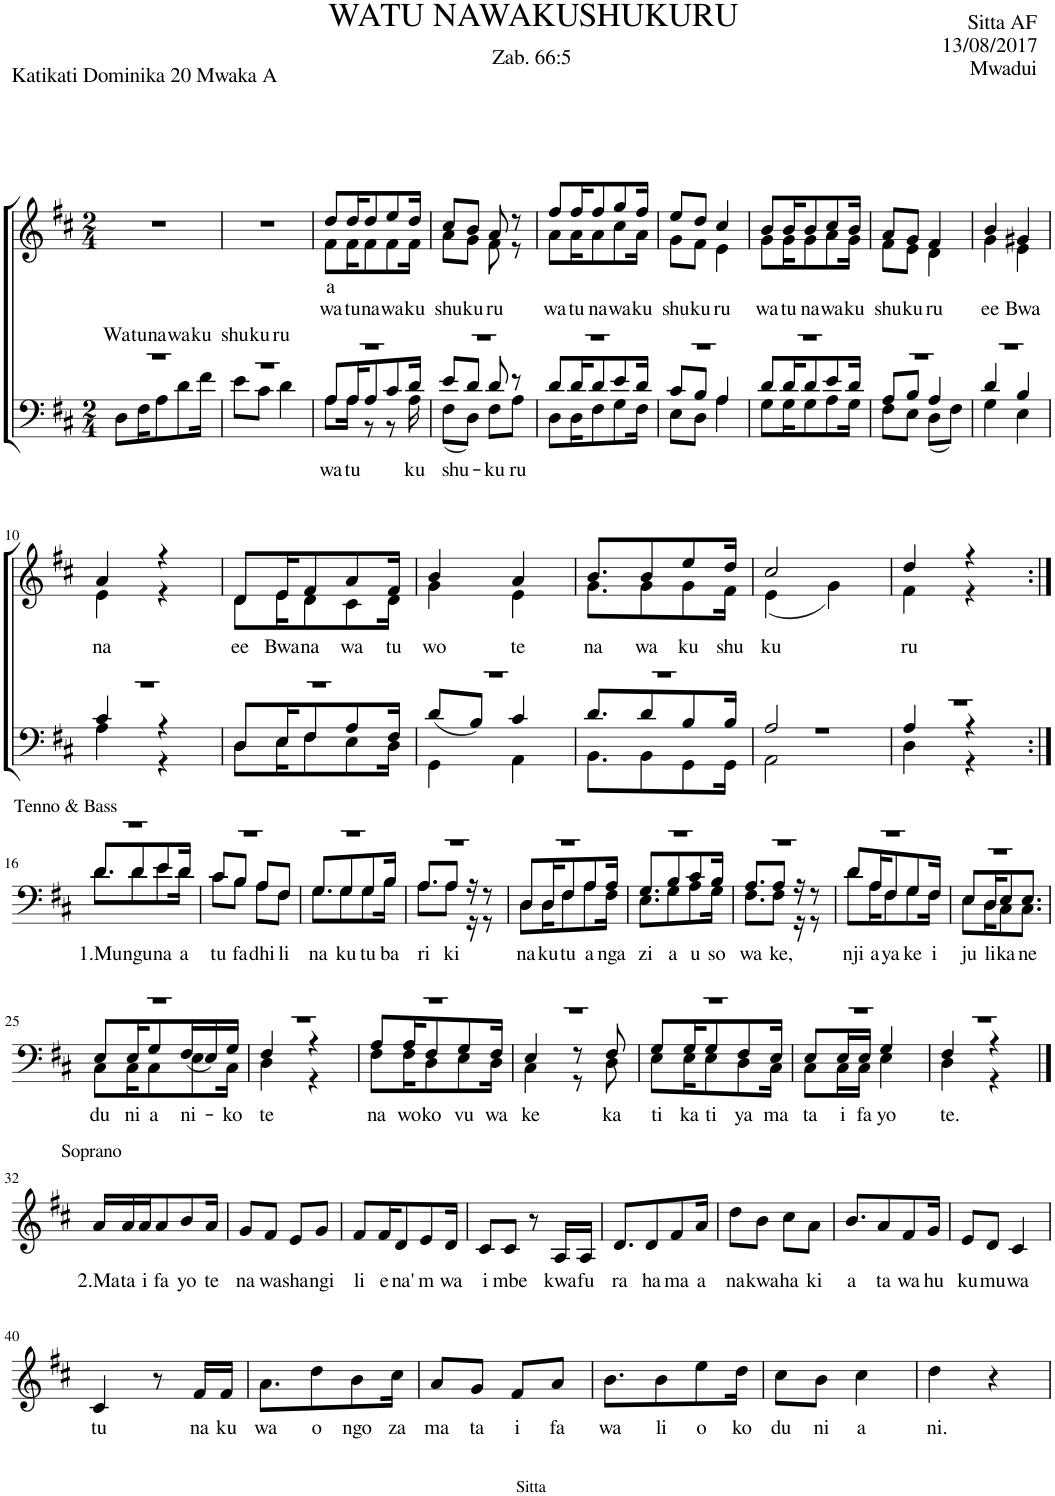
**kern	**text	**kern	**text	**text
*part2	*part2	*part1	*part1	*part1
*staff2	*staff2	*staff1	*staff1	*staff1
*I"Tenor/Bass	*	*I"Soprano/Alto	*	*
*clefF4	*	*clefG2	*	*
*k[f#c#]	*	*k[f#c#]	*	*
*M2/4	*	*M2/4	*	*
=1	=1	=1	=1	=1
*^	*	*	*	*
!	!	!LO:LY:a	!	!	!
2r	8D\L	Wa	2r	.	.
!	!	!LO:LY:a	!	!	!
.	16F#\K	tu	.	.	.
!	!	!LO:LY:a	!	!	!
.	8A\	na	.	.	.
!	!	!LO:LY:a	!	!	!
.	8d\	wa	.	.	.
!	!	!LO:LY:a	!	!	!
.	16f#\Jk	ku	.	.	.
=2	=2	=2	=2	=2	=2
!	!	!LO:LY:a	!	!	!
2r	8e\L	shu	2r	.	.
!	!	!LO:LY:a	!	!	!
.	8c#\J	ku	.	.	.
!	!	!LO:LY:a	!	!	!
.	4d\	ru	.	.	.
=3	=3	=3	=3	=3	=3
*	*^	*	*	*	*
!	!	!	!LO:LY:b	!	!LO:LY:b	!LO:LY:b
*	*	*	*	*^	*	*
2r	8A/L	8A\L	wa	8dd/L	8f#\L	a	wa
!	!	!	!LO:LY:b	!	!	!	!LO:LY:b
.	16A/K	16A\Jk	tu	16dd/K	16f#\K	.	tu
!	!	!	!	!	!	!	!LO:LY:b
.	8A/	8r	.	8dd/	8f#\	.	na
!	!	!	!	!	!	!	!LO:LY:b
.	8c#/	8r	.	8ee/	8f#\	.	wa
!	!	!	!LO:LY:b	!	!	!	!LO:LY:b
.	16d/Jk	16A\	ku	16dd/Jk	16f#\Jk	.	ku
=4	=4	=4	=4	=4	=4	=4	=4
!	!	!	!LO:LY:b	!	!	!	!LO:LY:b
2r	8e/L	(8F#\L	shu-	8cc#/L	8a\L	.	shu
!	!	!	!	!	!	!	!LO:LY:b
.	8d/J	8D\J)	.	8b/J	8g\J	.	ku
!	!	!	!LO:LY:b	!	!	!	!LO:LY:b
.	8d/	8F#\L	-ku	8a/	8f#\	.	ru
!	!	!	!LO:LY:b	!	!	!	!
.	8r	8A\J	ru	8r	8r	.	.
=5	=5	=5	=5	=5	=5	=5	=5
!	!	!	!	!	!	!	!LO:LY:b
2r	8d/L	8D\L	.	8ff#/L	8a\L	.	wa
!	!	!	!	!	!	!	!LO:LY:b
.	16d/K	16D\K	.	16ff#/K	16a\K	.	tu
!	!	!	!	!	!	!	!LO:LY:b
.	8d/	8F#\	.	8ff#/	8a\	.	na
!	!	!	!	!	!	!	!LO:LY:b
.	8e/	8G\	.	8gg/	8cc#\	.	wa
!	!	!	!	!	!	!	!LO:LY:b
.	16d/Jk	16F#\Jk	.	16ff#/Jk	16a\Jk	.	ku
=6	=6	=6	=6	=6	=6	=6	=6
!	!	!	!	!	!	!	!LO:LY:b
2r	8c#/L	8E\L	.	8ee/L	8g\L	.	shu
!	!	!	!	!	!	!	!LO:LY:b
.	8B/J	8D\J	.	8dd/J	8f#\J	.	ku
!	!	!	!	!	!	!	!LO:LY:b
.	4A/	4A\	.	4cc#/	4e\	.	ru
=7	=7	=7	=7	=7	=7	=7	=7
!	!	!	!	!	!	!	!LO:LY:b
2r	8d/L	8G\L	.	8b/L	8g\L	.	wa
!	!	!	!	!	!	!	!LO:LY:b
.	16d/K	16G\K	.	16b/K	16g\K	.	tu
!	!	!	!	!	!	!	!LO:LY:b
.	8d/	8G\	.	8b/	8g\	.	na
!	!	!	!	!	!	!	!LO:LY:b
.	8e/	8A\	.	8cc#/	8a\	.	wa
!	!	!	!	!	!	!	!LO:LY:b
.	16d/Jk	16G\Jk	.	16b/Jk	16g\Jk	.	ku
=8	=8	=8	=8	=8	=8	=8	=8
!	!	!	!	!	!	!	!LO:LY:b
2r	8A/L	8F#\L	.	8a/L	8f#\L	.	shu
!	!	!	!	!	!	!	!LO:LY:b
.	8B/J	8E\J	.	8g/J	8e\J	.	ku
!	!	!	!	!	!	!	!LO:LY:b
.	4A/	(8D\L	.	4f#/	4d\	.	ru
.	.	8F#\J)	.	.	.	.	.
=9	=9	=9	=9	=9	=9	=9	=9
!	!	!	!	!	!	!	!LO:LY:b
2r	4d/	4G\	.	4b/	4g\	.	ee
!	!	!	!	!	!	!	!LO:LY:b
.	4B/	4E\	.	4g#X/	4e\	.	Bwa
!!LO:LB:g=z	!!
=10	=10	=10	=10	=10	=10	=10	=10
!	!	!	!	!	!	!	!LO:LY:b
2r	4c#/	4A\	.	4a/	4e\	.	na
.	4r	4r	.	4r	4r	.	.
=11	=11	=11	=11	=11	=11	=11	=11
!	!	!	!	!	!	!	!LO:LY:b
2r	8D/L	8D\L	.	8d/L	8d\L	.	ee
!	!	!	!	!	!	!	!LO:LY:b
.	16E/K	16E\K	.	16e/K	16e\K	.	Bwa
!	!	!	!	!	!	!	!LO:LY:b
.	8F#/	8F#\	.	8f#/	8d\	.	na
!	!	!	!	!	!	!	!LO:LY:b
.	8A/	8E\	.	8a/	8c#\	.	wa
!	!	!	!	!	!	!	!LO:LY:b
.	16F#/Jk	16D\Jk	.	16f#/Jk	16d\Jk	.	tu
=12	=12	=12	=12	=12	=12	=12	=12
!	!	!	!	!	!	!	!LO:LY:b
2r	(8d/L	4GG\	.	4b/	4g\	.	wo
.	8B/J)	.	.	.	.	.	.
!	!	!	!	!	!	!	!LO:LY:b
.	4c#/	4AA\	.	4a/	4e\	.	te
=13	=13	=13	=13	=13	=13	=13	=13
!	!	!	!	!	!	!	!LO:LY:b
2r	8.d/L	8.BB\L	.	8.b/L	8.g\L	.	na
!	!	!	!	!	!	!	!LO:LY:b
.	8d/	8BB\	.	8b/	8g\	.	wa
!	!	!	!	!	!	!	!LO:LY:b
.	8B/	8GG\	.	8ee/	8g\	.	ku
!	!	!	!	!	!	!	!LO:LY:b
.	16B/Jk	16GG\Jk	.	16dd/Jk	16f#\Jk	.	shu
=14	=14	=14	=14	=14	=14	=14	=14
!	!	!	!	!	!	!	!LO:LY:b
2r	2A/	2AA\	.	2cc#/	(4e\	.	ku
.	.	.	.	.	4g\)	.	.
=15	=15	=15	=15	=15	=15	=15	=15
!	!	!	!	!	!	!	!LO:LY:b
2r	4A/	4D\	.	4dd/	4f#\	.	ru
.	4r	4r	.	4r	4r	.	.
!!LO:LB:g=z
=16:|!	=16:|!	=16:|!	=16:|!	=16:|!	=16:|!	=16:|!	=16:|!
!LO:TX:a:t=Tenno & Bass	!	!	!	!	!	!	!
!	!	!	!LO:LY:b	!	!	!	!
*	*	*	*	*v	*v	*	*
2r	8.d/L	8.d\L	1.Mu	2r	.	.
!	!	!	!LO:LY:b	!	!	!
.	8d/	8d\	ngu	.	.	.
!	!	!	!LO:LY:b	!	!	!
.	8e/	8e\	na	.	.	.
!	!	!	!LO:LY:b	!	!	!
.	16d/Jk	16d\Jk	a	.	.	.
=17	=17	=17	=17	=17	=17	=17
!	!	!	!LO:LY:b	!	!	!
2r	8c#/L	8c#\L	tu	2r	.	.
!	!	!	!LO:LY:b	!	!	!
.	8B/J	8B\J	fa	.	.	.
!	!	!	!LO:LY:b	!	!	!
.	8A/L	8A\L	dhi	.	.	.
!	!	!	!LO:LY:b	!	!	!
.	8F#/J	8F#\J	li	.	.	.
=18	=18	=18	=18	=18	=18	=18
!	!	!	!LO:LY:b	!	!	!
2r	8.G/L	8.G\L	na	2r	.	.
!	!	!	!LO:LY:b	!	!	!
.	8G/	8G\	ku	.	.	.
!	!	!	!LO:LY:b	!	!	!
.	8G/	8G\	tu	.	.	.
!	!	!	!LO:LY:b	!	!	!
.	16B/Jk	16B\Jk	ba	.	.	.
=19	=19	=19	=19	=19	=19	=19
!	!	!	!LO:LY:b	!	!	!
2r	8.A/L	8.A\L	ri	2r	.	.
!	!	!	!LO:LY:b	!	!	!
.	8A/J	8A\J	ki	.	.	.
.	16r	16r	.	.	.	.
.	8r	8r	.	.	.	.
=20	=20	=20	=20	=20	=20	=20
!	!	!	!LO:LY:b	!	!	!
2r	8D/L	8D\L	na	2r	.	.
!	!	!	!LO:LY:b	!	!	!
.	16D/K	16D\K	ku	.	.	.
!	!	!	!LO:LY:b	!	!	!
.	8F#/	8F#\	tu	.	.	.
!	!	!	!LO:LY:b	!	!	!
.	8A/	8A\	a	.	.	.
!	!	!	!LO:LY:b	!	!	!
.	16A/Jk	16F#\Jk	nga	.	.	.
=21	=21	=21	=21	=21	=21	=21
!	!	!	!LO:LY:b	!	!	!
2r	8.G/L	8.E\L	zi	2r	.	.
!	!	!	!LO:LY:b	!	!	!
.	8B/	8G\	a	.	.	.
!	!	!	!LO:LY:b	!	!	!
.	8c#/	8A\	u	.	.	.
!	!	!	!LO:LY:b	!	!	!
.	16B/Jk	16G\Jk	so	.	.	.
=22	=22	=22	=22	=22	=22	=22
!	!	!	!LO:LY:b	!	!	!
2r	8.A/L	8.F#\L	wa	2r	.	.
!	!	!	!LO:LY:b	!	!	!
.	8A/J	8F#\J	ke,	.	.	.
.	16r	16r	.	.	.	.
.	8r	8r	.	.	.	.
=23	=23	=23	=23	=23	=23	=23
!	!	!	!LO:LY:b	!	!	!
2r	8d/L	8d\L	nji	2r	.	.
!	!	!	!LO:LY:b	!	!	!
.	16A/K	16A\K	a	.	.	.
!	!	!	!LO:LY:b	!	!	!
.	8F#/	8F#\	ya	.	.	.
!	!	!	!LO:LY:b	!	!	!
.	8G/	8G\	ke	.	.	.
!	!	!	!LO:LY:b	!	!	!
.	16F#/Jk	16F#\Jk	i	.	.	.
=24	=24	=24	=24	=24	=24	=24
!	!	!	!LO:LY:b	!	!	!
2r	8E/L	8E\L	ju	2r	.	.
!	!	!	!LO:LY:b	!	!	!
.	16D/K	16D\K	li	.	.	.
!	!	!	!LO:LY:b	!	!	!
.	8E/	8C#\	ka	.	.	.
!	!	!	!LO:LY:b	!	!	!
.	8.E/J	8.C#\J	ne	.	.	.
!!LO:LB:g=z
=25	=25	=25	=25	=25	=25	=25
!	!	!	!LO:LY:b	!	!	!
2r	8E/L	8C#\L	du	2r	.	.
!	!	!	!LO:LY:b	!	!	!
.	16E/K	16C#\K	ni	.	.	.
!	!	!	!LO:LY:b	!	!	!
.	8G/	8C#\	a	.	.	.
!	!	!	!LO:LY:b	!	!	!
.	(16F#/L	8E\	ni-	.	.	.
.	16E/)	.	.	.	.	.
!	!	!	!LO:LY:b	!	!	!
.	16G/JJ	16C#\Jk	-ko	.	.	.
=26	=26	=26	=26	=26	=26	=26
!	!	!	!LO:LY:b	!	!	!
2r	4F#/	4D\	-te	2r	.	.
.	4r	4r	.	.	.	.
=27	=27	=27	=27	=27	=27	=27
!	!	!	!LO:LY:b	!	!	!
2r	8A/L	8F#\L	na	2r	.	.
!	!	!	!LO:LY:b	!	!	!
.	16A/K	16F#\K	wo	.	.	.
!	!	!	!LO:LY:b	!	!	!
.	8F#/	8D\	ko	.	.	.
!	!	!	!LO:LY:b	!	!	!
.	8G/	8E\	vu	.	.	.
!	!	!	!LO:LY:b	!	!	!
.	16F#/Jk	16D\Jk	wa	.	.	.
=28	=28	=28	=28	=28	=28	=28
!	!	!	!LO:LY:b	!	!	!
2r	4E/	4C#\	ke	2r	.	.
.	8r	8r	.	.	.	.
!	!	!	!LO:LY:b	!	!	!
.	8F#/	8D\	ka	.	.	.
=29	=29	=29	=29	=29	=29	=29
!	!	!	!LO:LY:b	!	!	!
2r	8G/L	8E\L	ti	2r	.	.
!	!	!	!LO:LY:b	!	!	!
.	16G/K	16E\K	ka	.	.	.
!	!	!	!LO:LY:b	!	!	!
.	8G/	8E\	ti	.	.	.
!	!	!	!LO:LY:b	!	!	!
.	8F#/	8D\	ya	.	.	.
!	!	!	!LO:LY:b	!	!	!
.	16E/Jk	16C#\Jk	ma	.	.	.
=30	=30	=30	=30	=30	=30	=30
!	!	!	!LO:LY:b	!	!	!
2r	8E/L	8C#\L	ta	2r	.	.
!	!	!	!LO:LY:b	!	!	!
.	16E/L	16C#\L	i	.	.	.
!	!	!	!LO:LY:b	!	!	!
.	16E/JJ	16C#\JJ	fa	.	.	.
!	!	!	!LO:LY:b	!	!	!
.	4G/	4E\	yo	.	.	.
=31	=31	=31	=31	=31	=31	=31
!	!	!	!LO:LY:b	!	!	!
2r	4F#/	4D\	te.	2r	.	.
.	4r	4r	.	.	.	.
!!LO:LB:g=z
==32	==32	==32	==32	==32	==32	==32
!	!	!	!	!LO:TX:a:t=Soprano	!	!
!	!	!	!	!	!LO:LY:b	!
*v	*v	*v	*	*	*	*
2r	.	16a/LL	2.Ma	.
!	!	!	!LO:LY:b	!
.	.	16a/	ta	.
!	!	!	!LO:LY:b	!
.	.	16a/J	i	.
!	!	!	!LO:LY:b	!
.	.	8a/	fa	.
!	!	!	!LO:LY:b	!
.	.	8b/	yo	.
!	!	!	!LO:LY:b	!
.	.	16a/Jk	te	.
=33	=33	=33	=33	=33
!	!	!	!LO:LY:b	!
2r	.	8g/L	na	.
!	!	!	!LO:LY:b	!
.	.	8f#/J	wa	.
!	!	!	!LO:LY:b	!
.	.	8e/L	sha	.
!	!	!	!LO:LY:b	!
.	.	8g/J	ngi	.
=34	=34	=34	=34	=34
!	!	!	!LO:LY:b	!
2r	.	8f#/L	li	.
!	!	!	!LO:LY:b	!
.	.	16f#/K	e	.
!	!	!	!LO:LY:b	!
.	.	8d/	na'	.
!	!	!	!LO:LY:b	!
.	.	8e/	m	.
!	!	!	!LO:LY:b	!
.	.	16d/Jk	wa	.
=35	=35	=35	=35	=35
!	!	!	!LO:LY:b	!
2r	.	8c#/L	i	.
!	!	!	!LO:LY:b	!
.	.	8c#/J	mbe	.
.	.	8r	.	.
!	!	!	!LO:LY:b	!
.	.	16A/LL	kwa	.
!	!	!	!LO:LY:b	!
.	.	16A/JJ	fu	.
=36	=36	=36	=36	=36
!	!	!	!LO:LY:b	!
2r	.	8.d/L	ra	.
!	!	!	!LO:LY:b	!
.	.	8d/	ha	.
!	!	!	!LO:LY:b	!
.	.	8f#/	ma	.
!	!	!	!LO:LY:b	!
.	.	16a/Jk	a	.
=37	=37	=37	=37	=37
!	!	!	!LO:LY:b	!
2r	.	8dd\L	na	.
!	!	!	!LO:LY:b	!
.	.	8b\J	kwa	.
!	!	!	!LO:LY:b	!
.	.	8cc#\L	ha	.
!	!	!	!LO:LY:b	!
.	.	8a\J	ki	.
=38	=38	=38	=38	=38
!	!	!	!LO:LY:b	!
2r	.	8.b/L	a	.
!	!	!	!LO:LY:b	!
.	.	8a/	ta	.
!	!	!	!LO:LY:b	!
.	.	8f#/	wa	.
!	!	!	!LO:LY:b	!
.	.	16g/Jk	hu	.
=39	=39	=39	=39	=39
!	!	!	!LO:LY:b	!
2r	.	8e/L	ku	.
!	!	!	!LO:LY:b	!
.	.	8d/J	mu	.
!	!	!	!LO:LY:b	!
.	.	4c#/	wa	.
!!LO:LB:g=z
=40	=40	=40	=40	=40
!	!	!	!LO:LY:b	!
2r	.	4c#/	tu	.
.	.	8r	.	.
!	!	!	!LO:LY:b	!
.	.	16f#/LL	na	.
!	!	!	!LO:LY:b	!
.	.	16f#/JJ	ku	.
=41	=41	=41	=41	=41
!	!	!	!LO:LY:b	!
2r	.	8.a\L	wa	.
!	!	!	!LO:LY:b	!
.	.	8dd\	o	.
!	!	!	!LO:LY:b	!
.	.	8b\	ngo	.
!	!	!	!LO:LY:b	!
.	.	16cc#\Jk	za	.
=42	=42	=42	=42	=42
!	!	!	!LO:LY:b	!
2r	.	8a/L	ma	.
!	!	!	!LO:LY:b	!
.	.	8g/J	ta	.
!	!	!	!LO:LY:b	!
.	.	8f#/L	i	.
!	!	!	!LO:LY:b	!
.	.	8a/J	fa	.
=43	=43	=43	=43	=43
!	!	!	!LO:LY:b	!
2r	.	8.b\L	wa	.
!	!	!	!LO:LY:b	!
.	.	8b\	li	.
!	!	!	!LO:LY:b	!
.	.	8ee\	o	.
!	!	!	!LO:LY:b	!
.	.	16dd\Jk	ko	.
=44	=44	=44	=44	=44
!	!	!	!LO:LY:b	!
2r	.	8cc#\L	du	.
!	!	!	!LO:LY:b	!
.	.	8b\J	ni	.
!	!	!	!LO:LY:b	!
.	.	4cc#\	a	.
=45	=45	=45	=45	=45
!	!	!	!LO:LY:b	!
2r	.	4dd\	ni.	.
.	.	4r	.	.
=	=	=	=	=
*-	*-	*-	*-	*-
